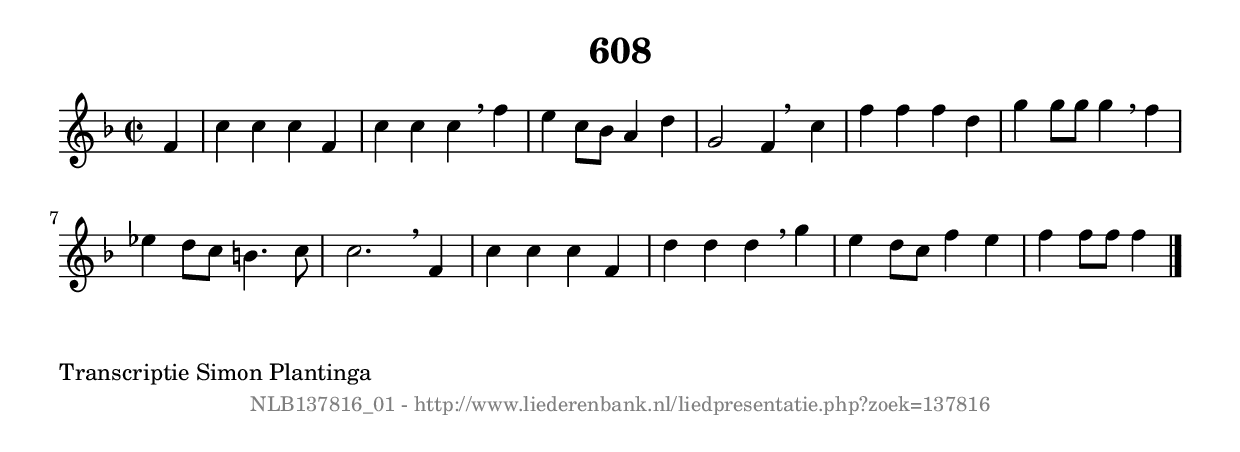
%
% produced by wce2krn 1.64 (7 June 2014)
%
\version"2.16"
#(append! paper-alist '(("long" . (cons (* 210 mm) (* 2000 mm)))))
#(set-default-paper-size "long")
sb = {\breathe}
mBreak = {\breathe }
bBreak = {\breathe }
x = {\once\override NoteHead #'style = #'cross }
gl=\glissando
itime={\override Staff.TimeSignature #'stencil = ##f }
ficta = {\once\set suggestAccidentals = ##t}
fine = {\once\override Score.RehearsalMark #'self-alignment-X = #1 \mark \markup {\italic{Fine}}}
dc = {\once\override Score.RehearsalMark #'self-alignment-X = #1 \mark \markup {\italic{D.C.}}}
dcf = {\once\override Score.RehearsalMark #'self-alignment-X = #1 \mark \markup {\italic{D.C. al Fine}}}
dcc = {\once\override Score.RehearsalMark #'self-alignment-X = #1 \mark \markup {\italic{D.C. al Coda}}}
ds = {\once\override Score.RehearsalMark #'self-alignment-X = #1 \mark \markup {\italic{D.S.}}}
dsf = {\once\override Score.RehearsalMark #'self-alignment-X = #1 \mark \markup {\italic{D.S. al Fine}}}
dsc = {\once\override Score.RehearsalMark #'self-alignment-X = #1 \mark \markup {\italic{D.S. al Coda}}}
pv = {\set Score.repeatCommands = #'((volta "1"))}
sv = {\set Score.repeatCommands = #'((volta "2"))}
tv = {\set Score.repeatCommands = #'((volta "3"))}
qv = {\set Score.repeatCommands = #'((volta "4"))}
xv = {\set Score.repeatCommands = #'((volta #f))}
\header{ tagline = ""
title = "608"
}
\score {{
\key f \major
\relative g'
{
\set melismaBusyProperties = #'()
\partial 32*8
\time 2/2
\tempo 4=120
\override Score.MetronomeMark #'transparent = ##t
\override Score.RehearsalMark #'break-visibility = #(vector #t #t #f)
f4 | c'4 c4 c4 f,4 | c'4 c4 c4 \sb f4 | e4 c8 bes8 a4 d4 | g,2 f4 \bar ":|:" \bBreak
c'4 | f4 f4 f4 d4 | g4 g8 g8 g4 \sb f4 | ees4 d8 c8 b4. c8 | c2. \mBreak
f,4 | c'4 c4 c4 f,4 | d'4 d4 d4 \sb g4 | e4 d8 c8 f4 e4 | f4 f8 f8 f4 \bar "|."
 }}
 \midi { }
 \layout {
            indent = 0.0\cm
}
}
\markup { \wordwrap-string #" 
Transcriptie Simon Plantinga
"}
\markup { \vspace #0 } \markup { \with-color #grey \fill-line { \center-column { \smaller "NLB137816_01 - http://www.liederenbank.nl/liedpresentatie.php?zoek=137816" } } }
